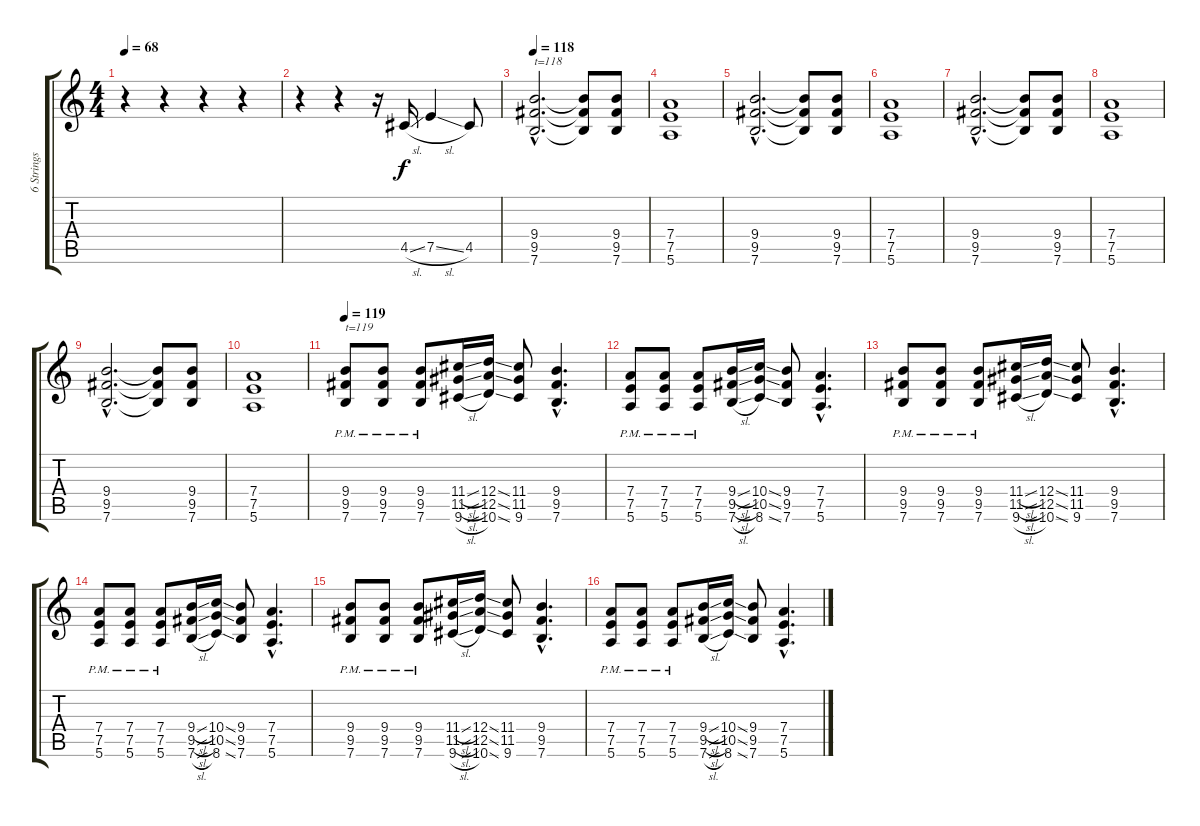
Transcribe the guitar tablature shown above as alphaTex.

\track ("6 Strings Guitar" "6 Strings ") {instrument distortionguitar}
\staff {score tabs}
\tuning (E4 B3 G3 D3 A2 E2) {hide}
\ts (4 4)
\tempo 68
\clef g2
\ks c
r.4{dy f} r.4 r.4 r.4 |
r.4 r.4 r.16 4.5{sl}.16 7.5{sl}.4 4.5.8 |
\tempo 118
(9.4{hac} 9.5{hac} 7.6{hac}).2{d txt "t=118" volume 8} (9.4{t} 9.5{t} 7.6{t}).8 (9.4 9.5 7.6).8 |
(7.4 7.5 5.6).1 |
(9.4{hac} 9.5{hac} 7.6{hac}).2{d} (9.4{t} 9.5{t} 7.6{t}).8 (9.4 9.5 7.6).8 |
(7.4 7.5 5.6).1 |
(9.4{hac} 9.5{hac} 7.6{hac}).2{d} (9.4{t} 9.5{t} 7.6{t}).8 (9.4 9.5 7.6).8 |
(7.4 7.5 5.6).1 |
(9.4{hac} 9.5{hac} 7.6{hac}).2{d} (9.4{t} 9.5{t} 7.6{t}).8 (9.4 9.5 7.6).8 |
(7.4 7.5 5.6).1 |
\tempo 119
(9.4{pm} 9.5{pm} 7.6{pm}).8{txt "t=119"} (9.4{pm} 9.5{pm} 7.6{pm}).8 (9.4{pm} 9.5{pm} 7.6{pm}).8 (11.4{sl} 11.5{sl} 9.6{sl}).16 (12.4{ss} 12.5{ss} 10.6{ss}).16 (11.4 11.5 9.6).8 (9.4{hac} 9.5{hac} 7.6{hac}).4{d} |
(7.4{pm} 7.5{pm} 5.6{pm}).8 (7.4{pm} 7.5{pm} 5.6{pm}).8 (7.4{pm} 7.5{pm} 5.6{pm}).8 (9.4{sl} 9.5{sl} 7.6{sl}).16 (10.4{ss} 10.5{ss} 8.6{ss}).16 (9.4 9.5 7.6).8 (7.4{hac} 7.5{hac} 5.6{hac}).4{d} |
(9.4{pm} 9.5{pm} 7.6{pm}).8 (9.4{pm} 9.5{pm} 7.6{pm}).8 (9.4{pm} 9.5{pm} 7.6{pm}).8 (11.4{sl} 11.5{sl} 9.6{sl}).16 (12.4{ss} 12.5{ss} 10.6{ss}).16 (11.4 11.5 9.6).8 (9.4{hac} 9.5{hac} 7.6{hac}).4{d} |
(7.4{pm} 7.5{pm} 5.6{pm}).8 (7.4{pm} 7.5{pm} 5.6{pm}).8 (7.4{pm} 7.5{pm} 5.6{pm}).8 (9.4{sl} 9.5{sl} 7.6{sl}).16 (10.4{ss} 10.5{ss} 8.6{ss}).16 (9.4 9.5 7.6).8 (7.4{hac} 7.5{hac} 5.6{hac}).4{d} |
(9.4{pm} 9.5{pm} 7.6{pm}).8 (9.4{pm} 9.5{pm} 7.6{pm}).8 (9.4{pm} 9.5{pm} 7.6{pm}).8 (11.4{sl} 11.5{sl} 9.6{sl}).16 (12.4{ss} 12.5{ss} 10.6{ss}).16 (11.4 11.5 9.6).8 (9.4{hac} 9.5{hac} 7.6{hac}).4{d} |
(7.4{pm} 7.5{pm} 5.6{pm}).8 (7.4{pm} 7.5{pm} 5.6{pm}).8 (7.4{pm} 7.5{pm} 5.6{pm}).8 (9.4{sl} 9.5{sl} 7.6{sl}).16 (10.4{ss} 10.5{ss} 8.6{ss}).16 (9.4 9.5 7.6).8 (7.4{hac} 7.5{hac} 5.6{hac}).4{d}
